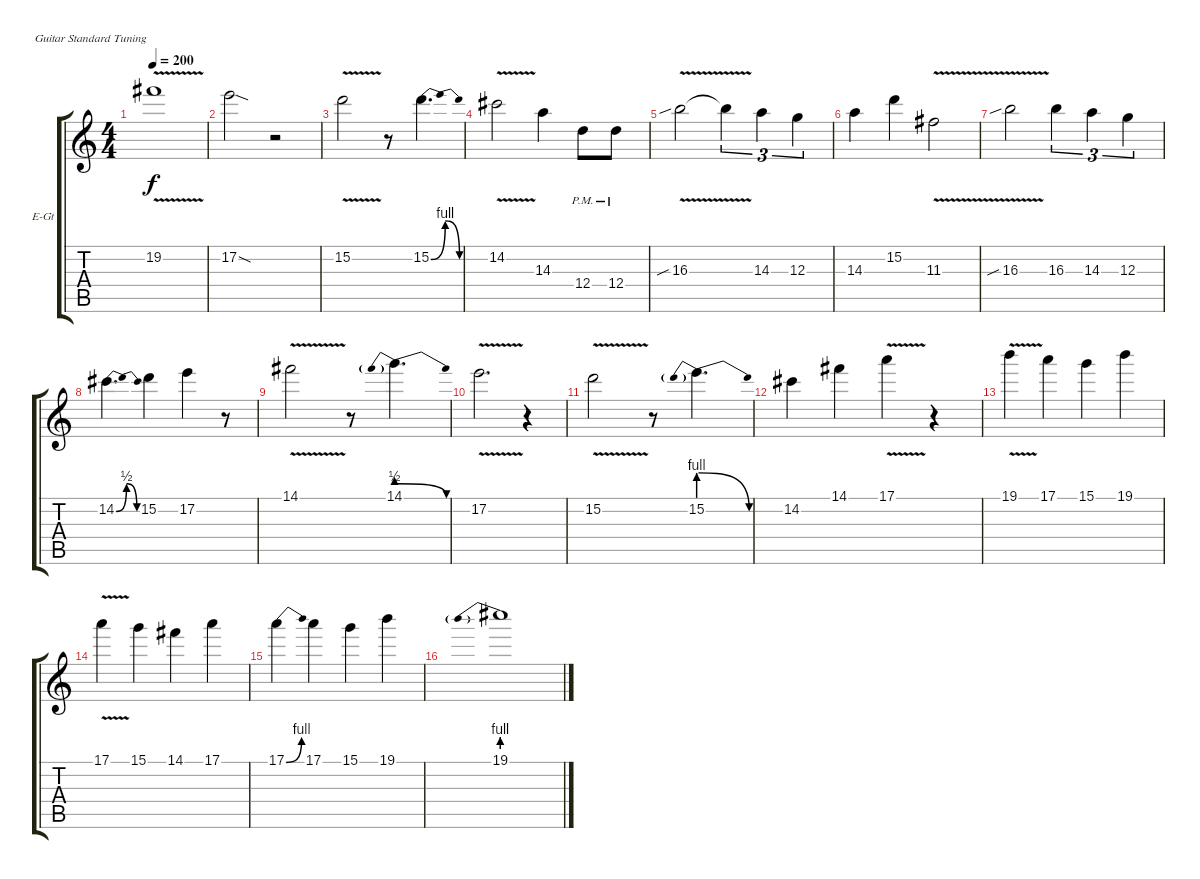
\bracketExtendMode groupsimilarinstruments
\firstSystemTrackNameOrientation horizontal
\otherSystemsTrackNameOrientation horizontal
\track ("Guitar Player" "E-Gt") {instrument distortionguitar}
\staff {score tabs}
\tuning (E4 B3 G3 D3 A2 E2)
\ts (4 4)
\tempo 200
\clef g2
\ks c
19.2{v}.1{dy f} |
17.2{sod}.2 r.2 |
15.2{v}.2 r.8 15.2{be (bendrelease 0 0 30 4 30 4 60 0)}.4{d} |
14.2{v}.2 14.3.4 12.4{pm}.8 12.4{pm}.8 |
16.3{v sib}.2 16.3{v t}.4{tu (3 2)} 14.3.4{tu (3 2)} 12.3.4{tu (3 2)} |
14.3.4 15.2.4 11.3{v}.2 |
16.3{v sib}.2 16.3.4{tu (3 2)} 14.3.4{tu (3 2)} 12.3.4{tu (3 2)} |
14.2{be (bendrelease 0 0 30 2 30 2 60 0)}.4{d} 15.2.4 17.2.4 r.8 |
14.1{v}.2 r.8 14.1{be (prebendrelease 0 2 60 0)}.4{d} |
17.2{v}.2{d} r.4 |
15.2{v}.2 r.8 15.2{be (prebendrelease 0 4 60 0)}.4{d} |
14.2.4 14.1.4 17.1{v}.4 r.4 |
19.1{v}.4 17.1.4 15.1.4 19.1.4 |
17.1{v}.4 15.1.4 14.1.4 17.1.4 |
17.1{be (bend 0 0 60 4)}.4 17.1.4 15.1.4 19.1.4 |
19.1{be (prebend 0 4 60 4)}.1
